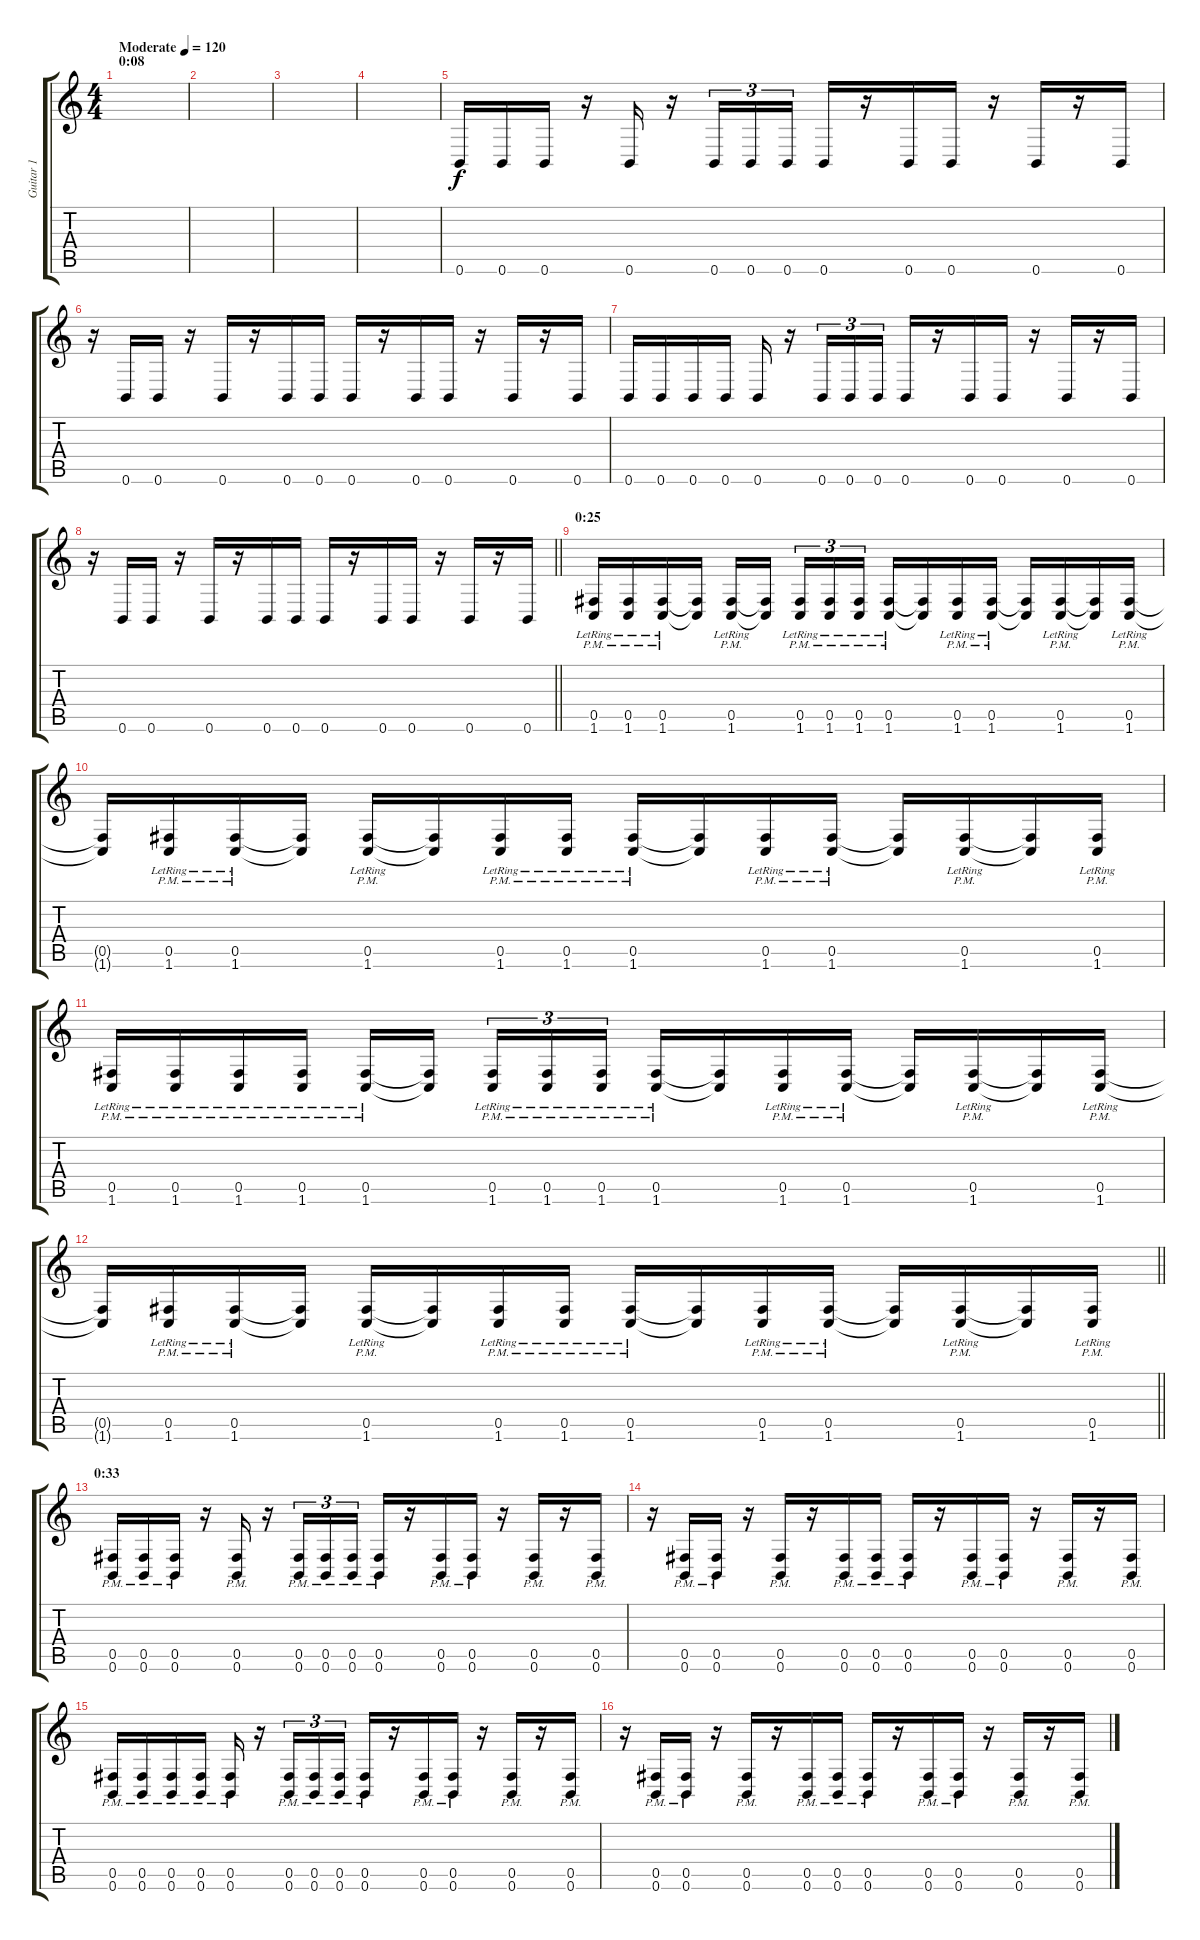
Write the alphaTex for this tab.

\track ("Guitar 1" "Guitar 1") {instrument distortionguitar}
\staff {score tabs}
\tuning (Db4 Ab3 E3 B2 Gb2 B1) {hide}
\ts (4 4)
\section ("" "0:08")
\tempo (120 "Moderate")
\clef g2
\ks c
|
|
|
|
0.6.16{balance 0} 0.6.16 0.6.16 r.16 0.6.16 r.16 0.6.16{tu (3 2)} 0.6.16{tu (3 2)} 0.6.16{tu (3 2)} 0.6.16 r.16 0.6.16 0.6.16 r.16 0.6.16 r.16 0.6.16 |
r.16 0.6.16 0.6.16 r.16 0.6.16 r.16 0.6.16 0.6.16 0.6.16 r.16 0.6.16 0.6.16 r.16 0.6.16 r.16 0.6.16 |
0.6.16 0.6.16 0.6.16 0.6.16 0.6.16 r.16 0.6.16{tu (3 2)} 0.6.16{tu (3 2)} 0.6.16{tu (3 2)} 0.6.16 r.16 0.6.16 0.6.16 r.16 0.6.16 r.16 0.6.16 |
\barLineRight lightlight
r.16 0.6.16 0.6.16 r.16 0.6.16 r.16 0.6.16 0.6.16 0.6.16 r.16 0.6.16 0.6.16 r.16 0.6.16 r.16 0.6.16 |
\section ("" "0:25")
(0.5{pm lr} 1.6{pm lr}).16{balance 8} (0.5{pm lr} 1.6{pm lr}).16 (0.5{pm lr} 1.6{pm lr}).16 (0.5{t} 1.6{t}).16 (0.5{pm lr} 1.6{pm lr}).16 (0.5{t} 1.6{t}).16{beam splitsecondary} (0.5{pm lr} 1.6{pm lr}).16{tu (3 2)} (0.5{pm lr} 1.6{pm lr}).16{tu (3 2)} (0.5{pm lr} 1.6{pm lr}).16{tu (3 2)} (0.5{pm lr} 1.6{pm lr}).16 (0.5{t} 1.6{t}).16 (0.5{pm lr} 1.6{pm lr}).16 (0.5{pm lr} 1.6{pm lr}).16 (0.5{t} 1.6{t}).16 (0.5{pm lr} 1.6{pm lr}).16 (0.5{t} 1.6{t}).16 (0.5{pm lr} 1.6{pm lr}).16 |
(0.5{t} 1.6{t}).16 (0.5{pm lr} 1.6{pm lr}).16 (0.5{pm lr} 1.6{pm lr}).16 (0.5{t} 1.6{t}).16 (0.5{pm lr} 1.6{pm lr}).16 (0.5{t} 1.6{t}).16 (0.5{pm lr} 1.6{pm lr}).16 (0.5{pm lr} 1.6{pm lr}).16 (0.5{pm lr} 1.6{pm lr}).16 (0.5{t} 1.6{t}).16 (0.5{pm lr} 1.6{pm lr}).16 (0.5{pm lr} 1.6{pm lr}).16 (0.5{t} 1.6{t}).16 (0.5{pm lr} 1.6{pm lr}).16 (0.5{t} 1.6{t}).16 (0.5{pm lr} 1.6{pm lr}).16 |
(0.5{pm lr} 1.6{pm lr}).16 (0.5{pm lr} 1.6{pm lr}).16 (0.5{pm lr} 1.6{pm lr}).16 (0.5{pm lr} 1.6{pm lr}).16 (0.5{pm lr} 1.6{pm lr}).16 (0.5{t} 1.6{t}).16{beam splitsecondary} (0.5{pm lr} 1.6{pm lr}).16{tu (3 2)} (0.5{pm lr} 1.6{pm lr}).16{tu (3 2)} (0.5{pm lr} 1.6{pm lr}).16{tu (3 2)} (0.5{pm lr} 1.6{pm lr}).16 (0.5{t} 1.6{t}).16 (0.5{pm lr} 1.6{pm lr}).16 (0.5{pm lr} 1.6{pm lr}).16 (0.5{t} 1.6{t}).16 (0.5{pm lr} 1.6{pm lr}).16 (0.5{t} 1.6{t}).16 (0.5{pm lr} 1.6{pm lr}).16 |
\barLineRight lightlight
(0.5{t} 1.6{t}).16 (0.5{pm lr} 1.6{pm lr}).16 (0.5{pm lr} 1.6{pm lr}).16 (0.5{t} 1.6{t}).16 (0.5{pm lr} 1.6{pm lr}).16 (0.5{t} 1.6{t}).16 (0.5{pm lr} 1.6{pm lr}).16 (0.5{pm lr} 1.6{pm lr}).16 (0.5{pm lr} 1.6{pm lr}).16 (0.5{t} 1.6{t}).16 (0.5{pm lr} 1.6{pm lr}).16 (0.5{pm lr} 1.6{pm lr}).16 (0.5{t} 1.6{t}).16 (0.5{pm lr} 1.6{pm lr}).16 (0.5{t} 1.6{t}).16 (0.5{pm lr} 1.6{pm lr}).16 |
\section ("" "0:33")
(0.5{pm} 0.6{pm}).16 (0.5{pm} 0.6{pm}).16 (0.5{pm} 0.6{pm}).16 r.16 (0.5{pm} 0.6{pm}).16 r.16 (0.5{pm} 0.6{pm}).16{tu (3 2)} (0.5{pm} 0.6{pm}).16{tu (3 2)} (0.5{pm} 0.6{pm}).16{tu (3 2)} (0.5{pm} 0.6{pm}).16 r.16 (0.5{pm} 0.6{pm}).16 (0.5{pm} 0.6{pm}).16 r.16 (0.5{pm} 0.6{pm}).16 r.16 (0.5{pm} 0.6{pm}).16 |
r.16 (0.5{pm} 0.6{pm}).16 (0.5{pm} 0.6{pm}).16 r.16 (0.5{pm} 0.6{pm}).16 r.16 (0.5{pm} 0.6{pm}).16 (0.5{pm} 0.6{pm}).16 (0.5{pm} 0.6{pm}).16 r.16 (0.5{pm} 0.6{pm}).16 (0.5{pm} 0.6{pm}).16 r.16 (0.5{pm} 0.6{pm}).16 r.16 (0.5{pm} 0.6{pm}).16 |
(0.5{pm} 0.6{pm}).16 (0.5{pm} 0.6{pm}).16 (0.5{pm} 0.6{pm}).16 (0.5{pm} 0.6{pm}).16 (0.5{pm} 0.6{pm}).16 r.16 (0.5{pm} 0.6{pm}).16{tu (3 2)} (0.5{pm} 0.6{pm}).16{tu (3 2)} (0.5{pm} 0.6{pm}).16{tu (3 2)} (0.5{pm} 0.6{pm}).16 r.16 (0.5{pm} 0.6{pm}).16 (0.5{pm} 0.6{pm}).16 r.16 (0.5{pm} 0.6{pm}).16 r.16 (0.5{pm} 0.6{pm}).16 |
r.16 (0.5{pm} 0.6{pm}).16 (0.5{pm} 0.6{pm}).16 r.16 (0.5{pm} 0.6{pm}).16 r.16 (0.5{pm} 0.6{pm}).16 (0.5{pm} 0.6{pm}).16 (0.5{pm} 0.6{pm}).16 r.16 (0.5{pm} 0.6{pm}).16 (0.5{pm} 0.6{pm}).16 r.16 (0.5{pm} 0.6{pm}).16 r.16 (0.5{pm} 0.6{pm}).16
